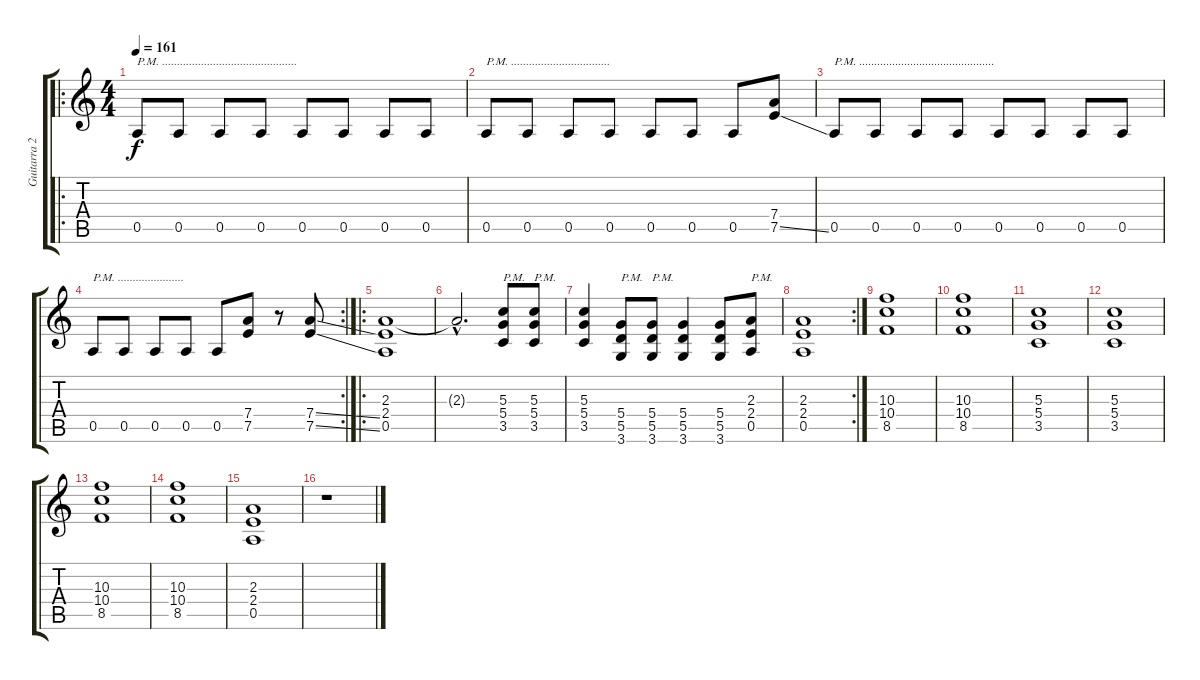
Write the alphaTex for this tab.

\track ("Guitarra 2" "Guitarra 2") {instrument overdrivenguitar}
\staff {score tabs}
\tuning (E4 B3 G3 D3 A2 E2) {hide}
\ro
\ts (4 4)
\tempo 161
\clef g2
\ks c
0.5.8{txt "P.M. ............................................." dy f} 0.5.8 0.5.8 0.5.8 0.5.8 0.5.8 0.5.8 0.5.8 |
0.5.8{txt "P.M. ................................."} 0.5.8 0.5.8 0.5.8 0.5.8 0.5.8 0.5.8 (7.4 7.5{ss}).8 |
0.5.8{txt "P.M. ............................................."} 0.5.8 0.5.8 0.5.8 0.5.8 0.5.8 0.5.8 0.5.8 |
\rc 2
0.5.8{txt "P.M. ......................"} 0.5.8 0.5.8 0.5.8 0.5.8 (7.4 7.5).8 r.8 (7.4{ss} 7.5{ss}).8 |
\ro
(2.3 2.4 0.5).1 |
2.3{hac t}.2{d} (5.3 5.4 3.5).8{txt "P.M."} (5.3 5.4 3.5).8{txt "P.M."} |
(5.3 5.4 3.5).4 (5.4 5.5 3.6).8{txt "P.M."} (5.4 5.5 3.6).8{txt "P.M."} (5.4 5.5 3.6).4 (5.4 5.5 3.6).8 (2.3 2.4 0.5).8{txt "P.M."} |
\rc 2
(2.3 2.4 0.5).1 |
(10.3 10.4 8.5).1 |
(10.3 10.4 8.5).1 |
(5.3 5.4 3.5).1 |
(5.3 5.4 3.5).1 |
(10.3 10.4 8.5).1 |
(10.3 10.4 8.5).1 |
(2.3 2.4 0.5).1 |
r.1
